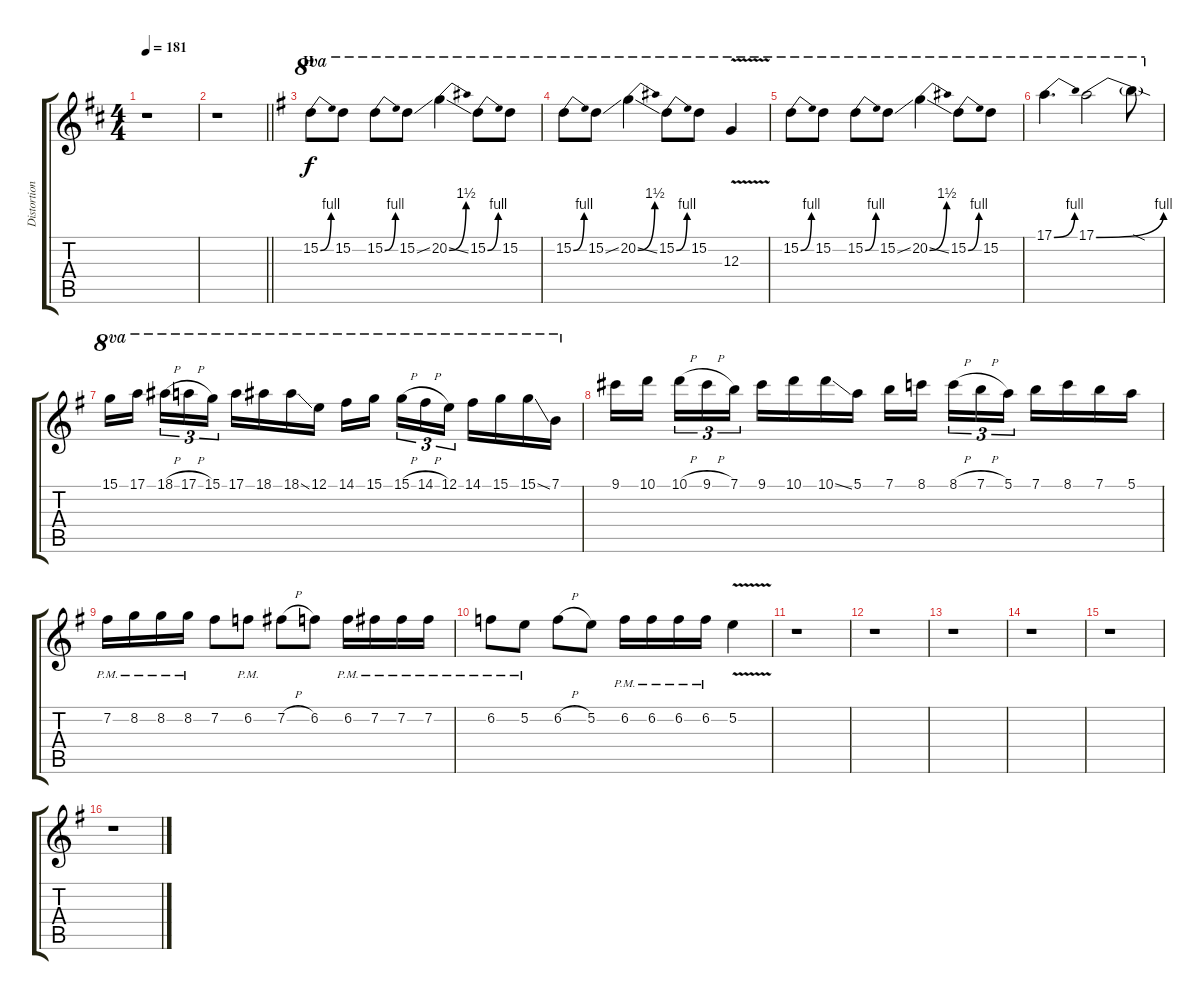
\track ("Distortion 2" "Distortion") {instrument distortionguitar}
\staff {score tabs}
\tuning (E4 B3 G3 D3 A2 E2) {hide}
\ts (4 4)
\tempo 181
\clef g2
\ks d
r.1{dy f} |
\barLineRight lightlight
r.1 |
\section ("" "H")
\ks g
15.2{be (bend 0 0 60 4)}.8{ot 8va} 15.2.8{ot 8va} 15.2{be (bend 0 0 60 4)}.8{ot 8va} 15.2{ss}.8{ot 8va} 20.2{be (bend 0 0 60 6) ss}.4{ot 8va} 15.2{be (bend 0 0 60 4)}.8{ot 8va} 15.2.8{ot 8va} |
15.2{be (bend 0 0 60 4)}.8{ot 8va} 15.2{ss}.8{ot 8va} 20.2{be (bend 0 0 60 6) ss}.4{ot 8va} 15.2{be (bend 0 0 60 4)}.8{ot 8va} 15.2.8{ot 8va} 12.3{v}.4{ot 8va} |
15.2{be (bend 0 0 60 4)}.8{ot 8va} 15.2.8{ot 8va} 15.2{be (bend 0 0 60 4)}.8{ot 8va} 15.2{ss}.8{ot 8va} 20.2{be (bend 0 0 60 6) ss}.4{ot 8va} 15.2{be (bend 0 0 60 4)}.8{ot 8va} 15.2.8{ot 8va} |
17.1{be (bend 0 0 60 4)}.4{d ot 8va} 17.1{be (bend 0 0 60 4)}.2{ot 8va} 17.1{sod t}.8{ot 8va} |
15.1.16{ot 8va} 17.1.16{ot 8va beam splitsecondary} 18.1{h}.16{tu (3 2) ot 8va} 17.1{h}.16{tu (3 2) ot 8va} 15.1.16{tu (3 2) ot 8va} 17.1.16{ot 8va} 18.1.16{ot 8va} 18.1{ss}.16{ot 8va} 12.1.16{ot 8va} 14.1.16{ot 8va} 15.1.16{ot 8va beam splitsecondary} 15.1{h}.16{tu (3 2) ot 8va} 14.1{h}.16{tu (3 2) ot 8va} 12.1.16{tu (3 2) ot 8va} 14.1.16{ot 8va} 15.1.16{ot 8va} 15.1{ss}.16{ot 8va} 7.1.16{ot 8va} |
9.1.16 10.1.16{beam splitsecondary} 10.1{h}.16{tu (3 2)} 9.1{h}.16{tu (3 2)} 7.1.16{tu (3 2)} 9.1.16 10.1.16 10.1{ss}.16 5.1.16 7.1.16 8.1.16{beam splitsecondary} 8.1{h}.16{tu (3 2)} 7.1{h}.16{tu (3 2)} 5.1.16{tu (3 2)} 7.1.16 8.1.16 7.1.16 5.1.16 |
7.2{pm}.16 8.2{pm}.16 8.2{pm}.16 8.2{pm}.16 7.2.8 6.2{pm}.8 7.2{h}.8 6.2.8 6.2{pm}.16 7.2{pm}.16 7.2{pm}.16 7.2{pm}.16 |
6.2{pm}.8 5.2{pm}.8 6.2{h}.8 5.2.8 6.2{pm}.16 6.2{pm}.16 6.2{pm}.16 6.2{pm}.16 5.2{v}.4 |
r.1 |
r.1 |
r.1 |
r.1 |
r.1 |
r.1
